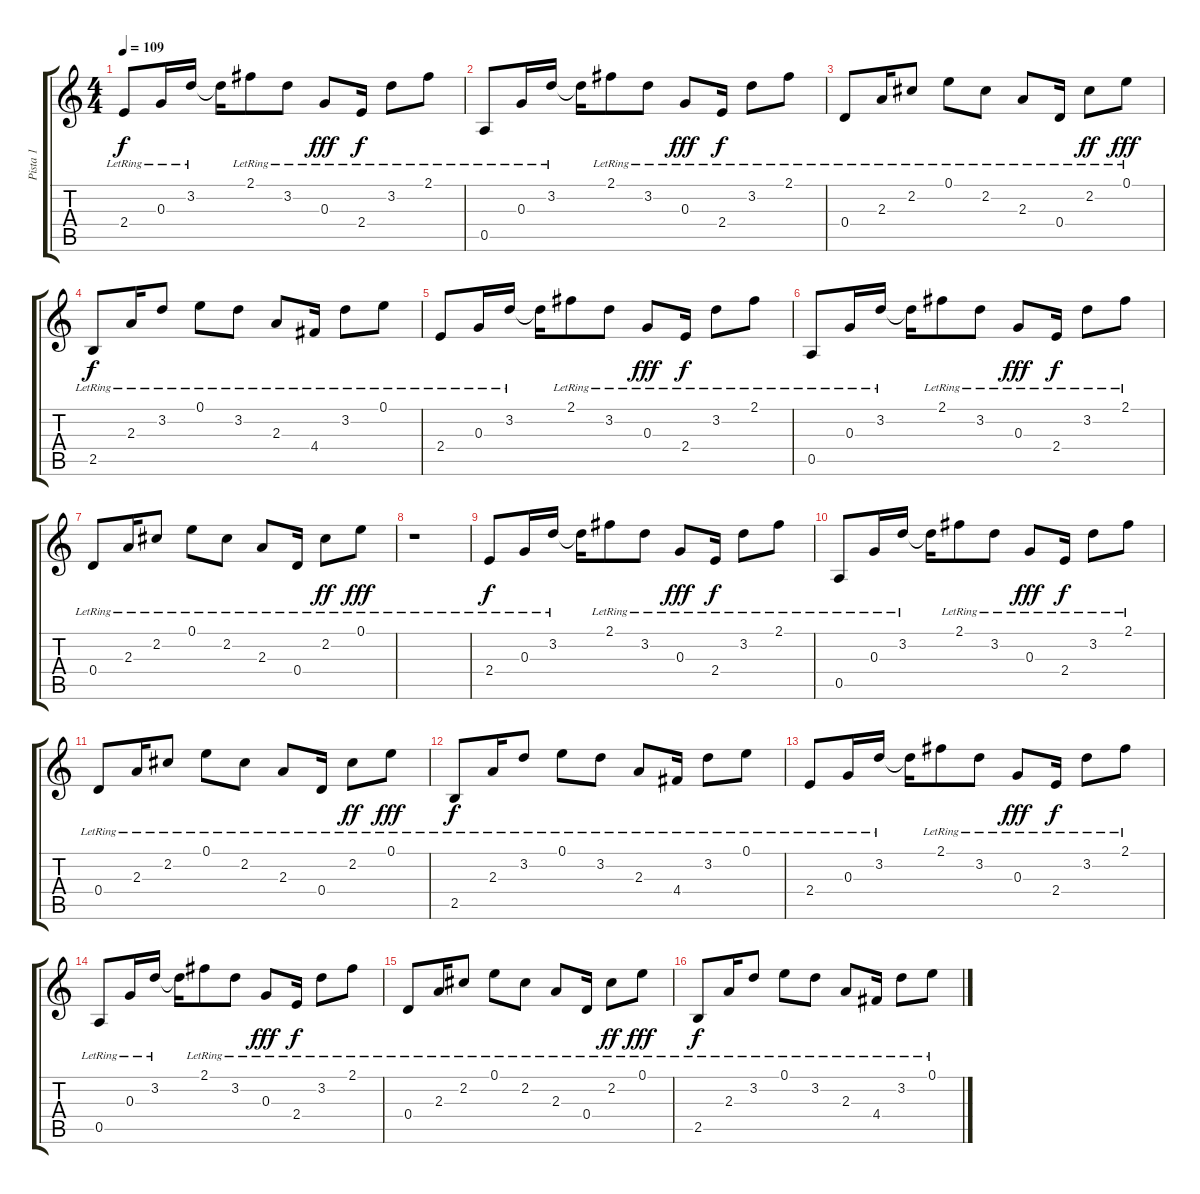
\track ("Pista 1" "Pista 1") {instrument acousticguitarsteel}
\staff {score tabs}
\tuning (E4 B3 G3 D3 A2 E2) {hide}
\ts (4 4)
\tempo 109
\clef g2
\ks c
2.4{lr}.8{dy f} 0.3{lr}.16 3.2{lr}.16 3.2{t}.16 2.1{lr}.8 3.2{lr}.8 0.3{lr}.8{dy fff} 2.4{lr}.16{dy f} 3.2{lr}.8 2.1{lr}.8 |
0.5{lr}.8 0.3{lr}.16 3.2{lr}.16 3.2{t}.16 2.1{lr}.8 3.2{lr}.8 0.3{lr}.8{dy fff} 2.4{lr}.16{dy f} 3.2{lr}.8 2.1{lr}.8 |
0.4{lr}.8 2.3{lr}.16 2.2{lr}.8 0.1{lr}.8 2.2{lr}.8 2.3{lr}.8 0.4{lr}.16 2.2{lr}.8{dy ff} 0.1{lr}.8{dy fff} |
2.5{lr}.8{dy f} 2.3{lr}.16 3.2{lr}.8 0.1{lr}.8 3.2{lr}.8 2.3{lr}.8 4.4{lr}.16 3.2{lr}.8 0.1{lr}.8 |
2.4{lr}.8 0.3{lr}.16 3.2{lr}.16 3.2{t}.16 2.1{lr}.8 3.2{lr}.8 0.3{lr}.8{dy fff} 2.4{lr}.16{dy f} 3.2{lr}.8 2.1{lr}.8 |
0.5{lr}.8 0.3{lr}.16 3.2{lr}.16 3.2{t}.16 2.1{lr}.8 3.2{lr}.8 0.3{lr}.8{dy fff} 2.4{lr}.16{dy f} 3.2{lr}.8 2.1{lr}.8 |
0.4{lr}.8 2.3{lr}.16 2.2{lr}.8 0.1{lr}.8 2.2{lr}.8 2.3{lr}.8 0.4{lr}.16 2.2{lr}.8{dy ff} 0.1{lr}.8{dy fff} |
r.1 |
2.4{lr}.8{dy f} 0.3{lr}.16 3.2{lr}.16 3.2{t}.16 2.1{lr}.8 3.2{lr}.8 0.3{lr}.8{dy fff} 2.4{lr}.16{dy f} 3.2{lr}.8 2.1{lr}.8 |
0.5{lr}.8 0.3{lr}.16 3.2{lr}.16 3.2{t}.16 2.1{lr}.8 3.2{lr}.8 0.3{lr}.8{dy fff} 2.4{lr}.16{dy f} 3.2{lr}.8 2.1{lr}.8 |
0.4{lr}.8 2.3{lr}.16 2.2{lr}.8 0.1{lr}.8 2.2{lr}.8 2.3{lr}.8 0.4{lr}.16 2.2{lr}.8{dy ff} 0.1{lr}.8{dy fff} |
2.5{lr}.8{dy f} 2.3{lr}.16 3.2{lr}.8 0.1{lr}.8 3.2{lr}.8 2.3{lr}.8 4.4{lr}.16 3.2{lr}.8 0.1{lr}.8 |
2.4{lr}.8 0.3{lr}.16 3.2{lr}.16 3.2{t}.16 2.1{lr}.8 3.2{lr}.8 0.3{lr}.8{dy fff} 2.4{lr}.16{dy f} 3.2{lr}.8 2.1{lr}.8 |
0.5{lr}.8 0.3{lr}.16 3.2{lr}.16 3.2{t}.16 2.1{lr}.8 3.2{lr}.8 0.3{lr}.8{dy fff} 2.4{lr}.16{dy f} 3.2{lr}.8 2.1{lr}.8 |
0.4{lr}.8 2.3{lr}.16 2.2{lr}.8 0.1{lr}.8 2.2{lr}.8 2.3{lr}.8 0.4{lr}.16 2.2{lr}.8{dy ff} 0.1{lr}.8{dy fff} |
2.5{lr}.8{dy f} 2.3{lr}.16 3.2{lr}.8 0.1{lr}.8 3.2{lr}.8 2.3{lr}.8 4.4{lr}.16 3.2{lr}.8 0.1{lr}.8
